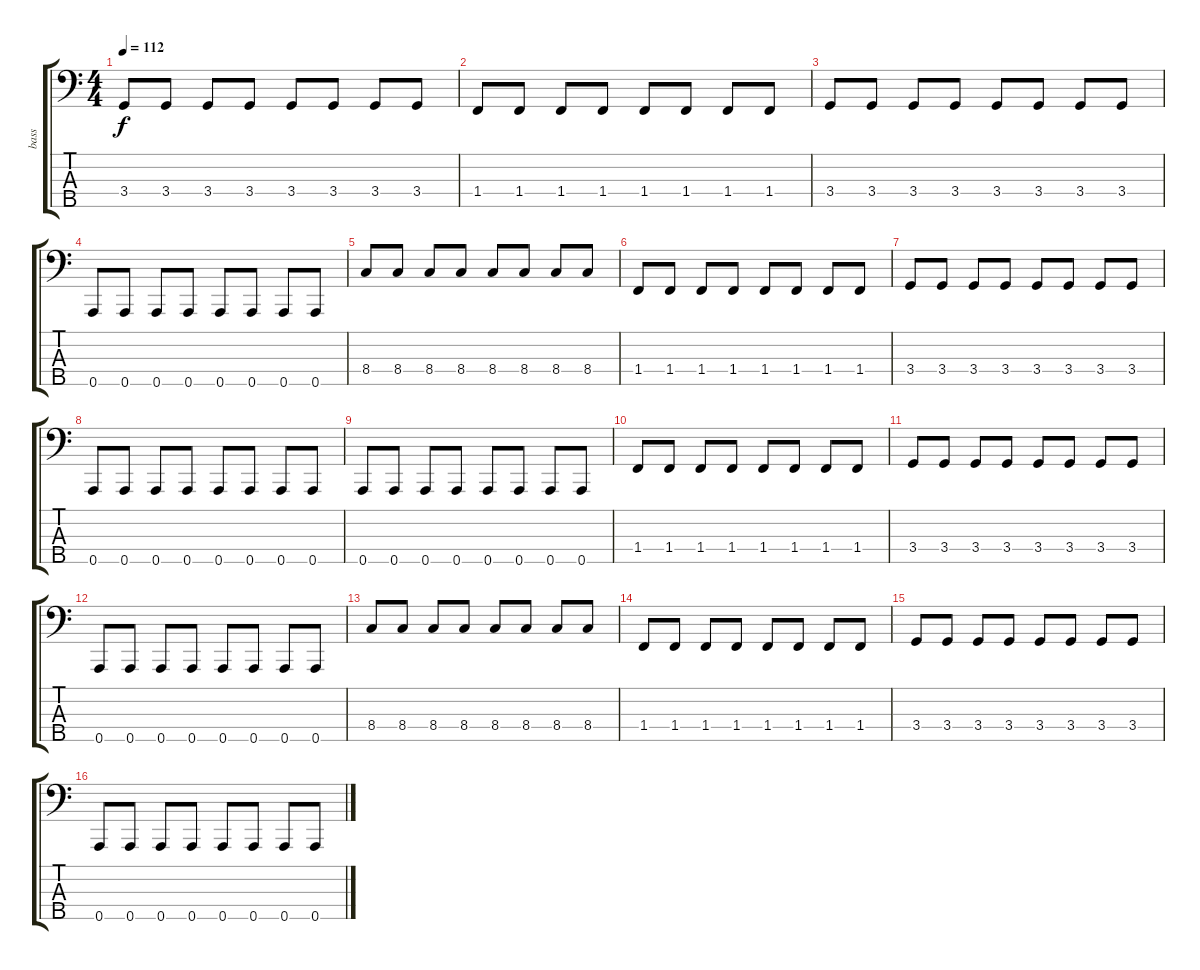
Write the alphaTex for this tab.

\track ("bass" "bass") {instrument electricbasspick}
\staff {score tabs}
\tuning (G2 D2 A1 E1 A0) {hide}
\ts (4 4)
\tempo 112
\clef f4
\ks c
3.4.8{dy f} 3.4.8 3.4.8 3.4.8 3.4.8 3.4.8 3.4.8 3.4.8 |
1.4.8 1.4.8 1.4.8 1.4.8 1.4.8 1.4.8 1.4.8 1.4.8 |
3.4.8 3.4.8 3.4.8 3.4.8 3.4.8 3.4.8 3.4.8 3.4.8 |
0.5.8 0.5.8 0.5.8 0.5.8 0.5.8 0.5.8 0.5.8 0.5.8 |
8.4.8 8.4.8 8.4.8 8.4.8 8.4.8 8.4.8 8.4.8 8.4.8 |
1.4.8 1.4.8 1.4.8 1.4.8 1.4.8 1.4.8 1.4.8 1.4.8 |
3.4.8 3.4.8 3.4.8 3.4.8 3.4.8 3.4.8 3.4.8 3.4.8 |
0.5.8 0.5.8 0.5.8 0.5.8 0.5.8 0.5.8 0.5.8 0.5.8 |
0.5.8 0.5.8 0.5.8 0.5.8 0.5.8 0.5.8 0.5.8 0.5.8 |
1.4.8 1.4.8 1.4.8 1.4.8 1.4.8 1.4.8 1.4.8 1.4.8 |
3.4.8 3.4.8 3.4.8 3.4.8 3.4.8 3.4.8 3.4.8 3.4.8 |
0.5.8 0.5.8 0.5.8 0.5.8 0.5.8 0.5.8 0.5.8 0.5.8 |
8.4.8 8.4.8 8.4.8 8.4.8 8.4.8 8.4.8 8.4.8 8.4.8 |
1.4.8 1.4.8 1.4.8 1.4.8 1.4.8 1.4.8 1.4.8 1.4.8 |
3.4.8 3.4.8 3.4.8 3.4.8 3.4.8 3.4.8 3.4.8 3.4.8 |
0.5.8 0.5.8 0.5.8 0.5.8 0.5.8 0.5.8 0.5.8 0.5.8
